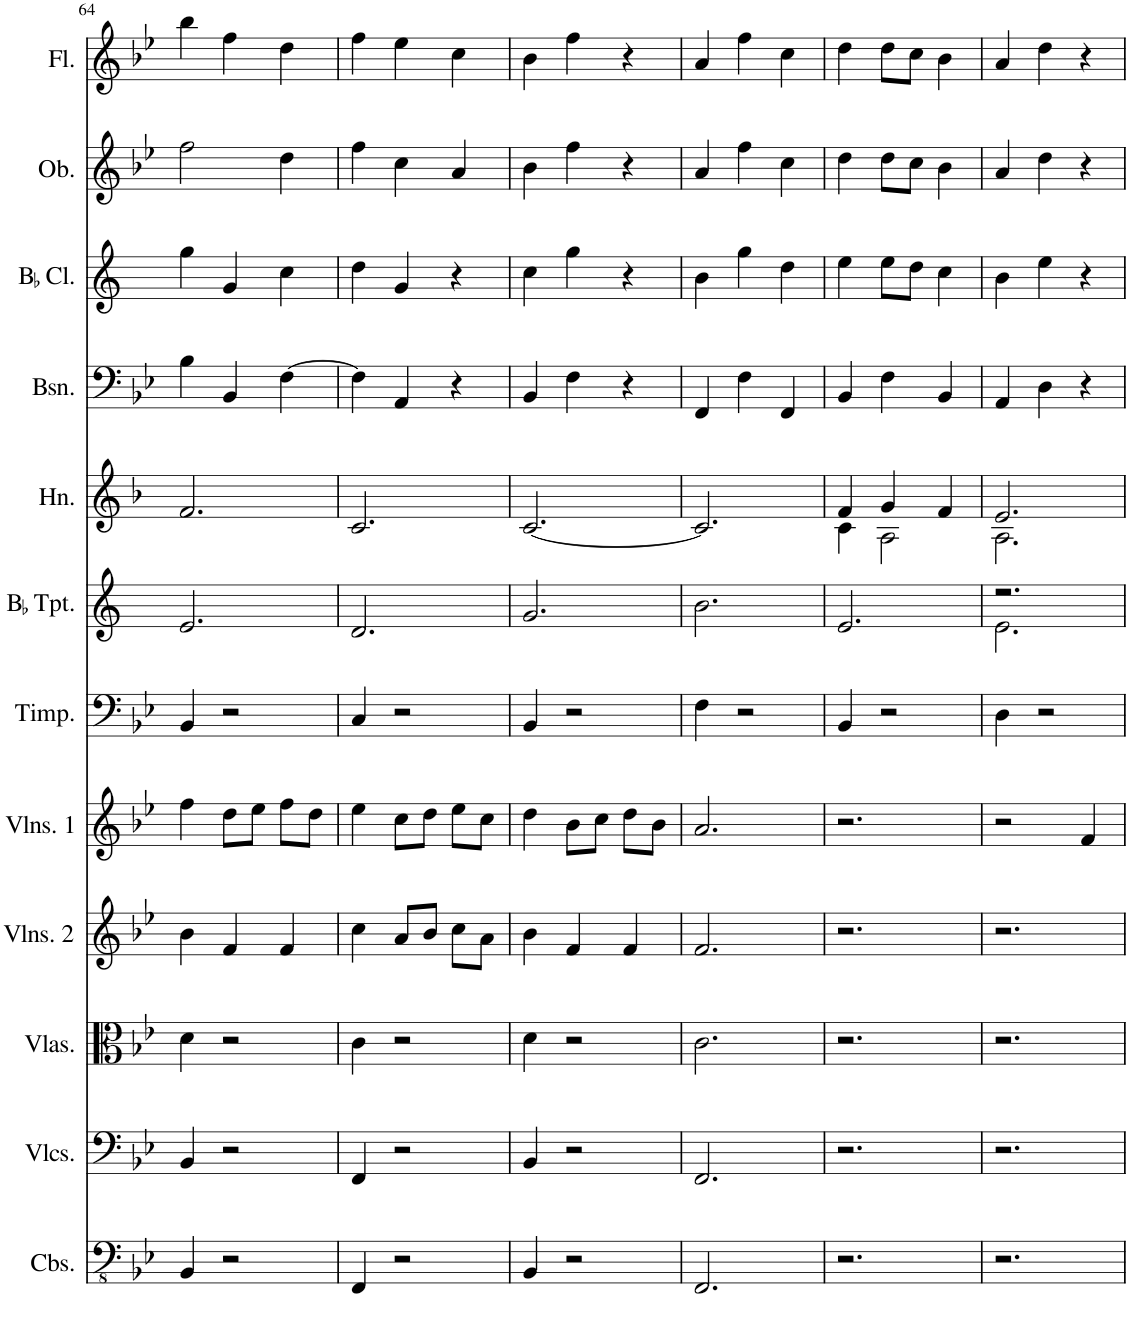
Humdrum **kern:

**kern	**kern	**kern	**kern	**kern	**kern	**kern	**kern	**kern	**kern	**kern	**kern
*part12	*part11	*part10	*part9	*part8	*part7	*part6	*part5	*part4	*part3	*part2	*part1
*staff12	*staff11	*staff10	*staff9	*staff8	*staff7	*staff6	*staff5	*staff4	*staff3	*staff2	*staff1
*I"Contrabasses	*I"Violoncellos	*I"Violas	*I"Violins 2	*I"Violins 1	*I"Timpani	*I"BaccidentalFlat Trumpet	*I"Horn	*I"Bassoon	*I"BaccidentalFlat Clarinet	*I"Oboe	*I"Flute
*I'Cbs.	*I'Vlcs.	*I'Vlas.	*I'Vlns. 2	*I'Vlns. 1	*I'Timp.	*I'BaccidentalFlat Tpt.	*I'Hn.	*I'Bsn.	*I'BaccidentalFlat Cl.	*I'Ob.	*I'Fl.
!!LO:PB:g=z
*clefFv4	*clefF4	*clefC3	*clefG2	*clefG2	*clefF4	*clefG2	*clefG2	*clefF4	*clefG2	*clefG2	*clefG2
*	*	*	*	*	*	*Trd1c2	*Trd4c7	*	*Trd1c2	*	*
*k[b-e-]	*k[b-e-]	*k[b-e-]	*k[b-e-]	*k[b-e-]	*k[b-e-]	*k[]	*k[b-]	*k[b-e-]	*k[]	*k[b-e-]	*k[b-e-]
*M3/4	*M3/4	*M3/4	*M3/4	*M3/4	*M3/4	*M3/4	*M3/4	*M3/4	*M3/4	*M3/4	*M3/4
=64	=64	=64	=64	=64	=64	=64	=64	=64	=64	=64	=64
4BBB-/	4BB-/	4d\	4b-\	4ff\	4BB-/	2.e/	2.f/	4B-\	4gg\	2ff\	4bb-\
2r	2r	2r	4f/	8dd\L	2r	.	.	4BB-/	4g/	.	4ff\
.	.	.	.	8ee-\J	.	.	.	.	.	.	.
.	.	.	4f/	8ff\L	.	.	.	[4F\	4cc\	4dd\	4dd\
.	.	.	.	8dd\J	.	.	.	.	.	.	.
=65	=65	=65	=65	=65	=65	=65	=65	=65	=65	=65	=65
4FFF/	4FF/	4c\	4cc\	4ee-\	4C/	2.d/	2.c/	4F\]	4dd\	4ff\	4ff\
2r	2r	2r	8a/L	8cc\L	2r	.	.	4AA/	4g/	4cc\	4ee-\
.	.	.	8b-/J	8dd\J	.	.	.	.	.	.	.
.	.	.	8cc\L	8ee-\L	.	.	.	4r	4r	4a/	4cc\
.	.	.	8a\J	8cc\J	.	.	.	.	.	.	.
=66	=66	=66	=66	=66	=66	=66	=66	=66	=66	=66	=66
4BBB-/	4BB-/	4d\	4b-\	4dd\	4BB-/	2.g/	[2.c/	4BB-/	4cc\	4b-\	4b-\
2r	2r	2r	4f/	8b-\L	2r	.	.	4F\	4gg\	4ff\	4ff\
.	.	.	.	8cc\J	.	.	.	.	.	.	.
.	.	.	4f/	8dd\L	.	.	.	4r	4r	4r	4r
.	.	.	.	8b-\J	.	.	.	.	.	.	.
=67	=67	=67	=67	=67	=67	=67	=67	=67	=67	=67	=67
2.FFF/	2.FF/	2.c\	2.f/	2.a/	4F\	2.b\	2.c/]	4FF/	4b\	4a/	4a/
.	.	.	.	.	2r	.	.	4F\	4gg\	4ff\	4ff\
.	.	.	.	.	.	.	.	4FF/	4dd\	4cc\	4cc\
=68	=68	=68	=68	=68	=68	=68	=68	=68	=68	=68	=68
*	*	*	*	*	*	*	*^	*	*	*	*
2.r	2.r	2.r	2.r	2.r	4BB-/	2.e/	4f/	4c\	4BB-/	4ee\	4dd\	4dd\
.	.	.	.	.	2r	.	4g/	2A\	4F\	8ee\L	8dd\L	8dd\L
.	.	.	.	.	.	.	.	.	.	8dd\J	8cc\J	8cc\J
.	.	.	.	.	.	.	4f/	.	4BB-/	4cc\	4b-\	4b-\
=69	=69	=69	=69	=69	=69	=69	=69	=69	=69	=69	=69	=69
*	*	*	*	*	*	*^	*	*	*	*	*	*
2.r	2.r	2.r	2.r	2r	4D\	2.r	2.e\	2.e/	2.A\	4AA/	4b\	4a/	4a/
.	.	.	.	.	2r	.	.	.	.	4D\	4ee\	4dd\	4dd\
.	.	.	.	4f/	.	.	.	.	.	4r	4r	4r	4r
*	*	*	*	*	*	*v	*v	*	*	*	*	*	*
*	*	*	*	*	*	*	*v	*v	*	*	*	*
=	=	=	=	=	=	=	=	=	=	=	=
*-	*-	*-	*-	*-	*-	*-	*-	*-	*-	*-	*-
